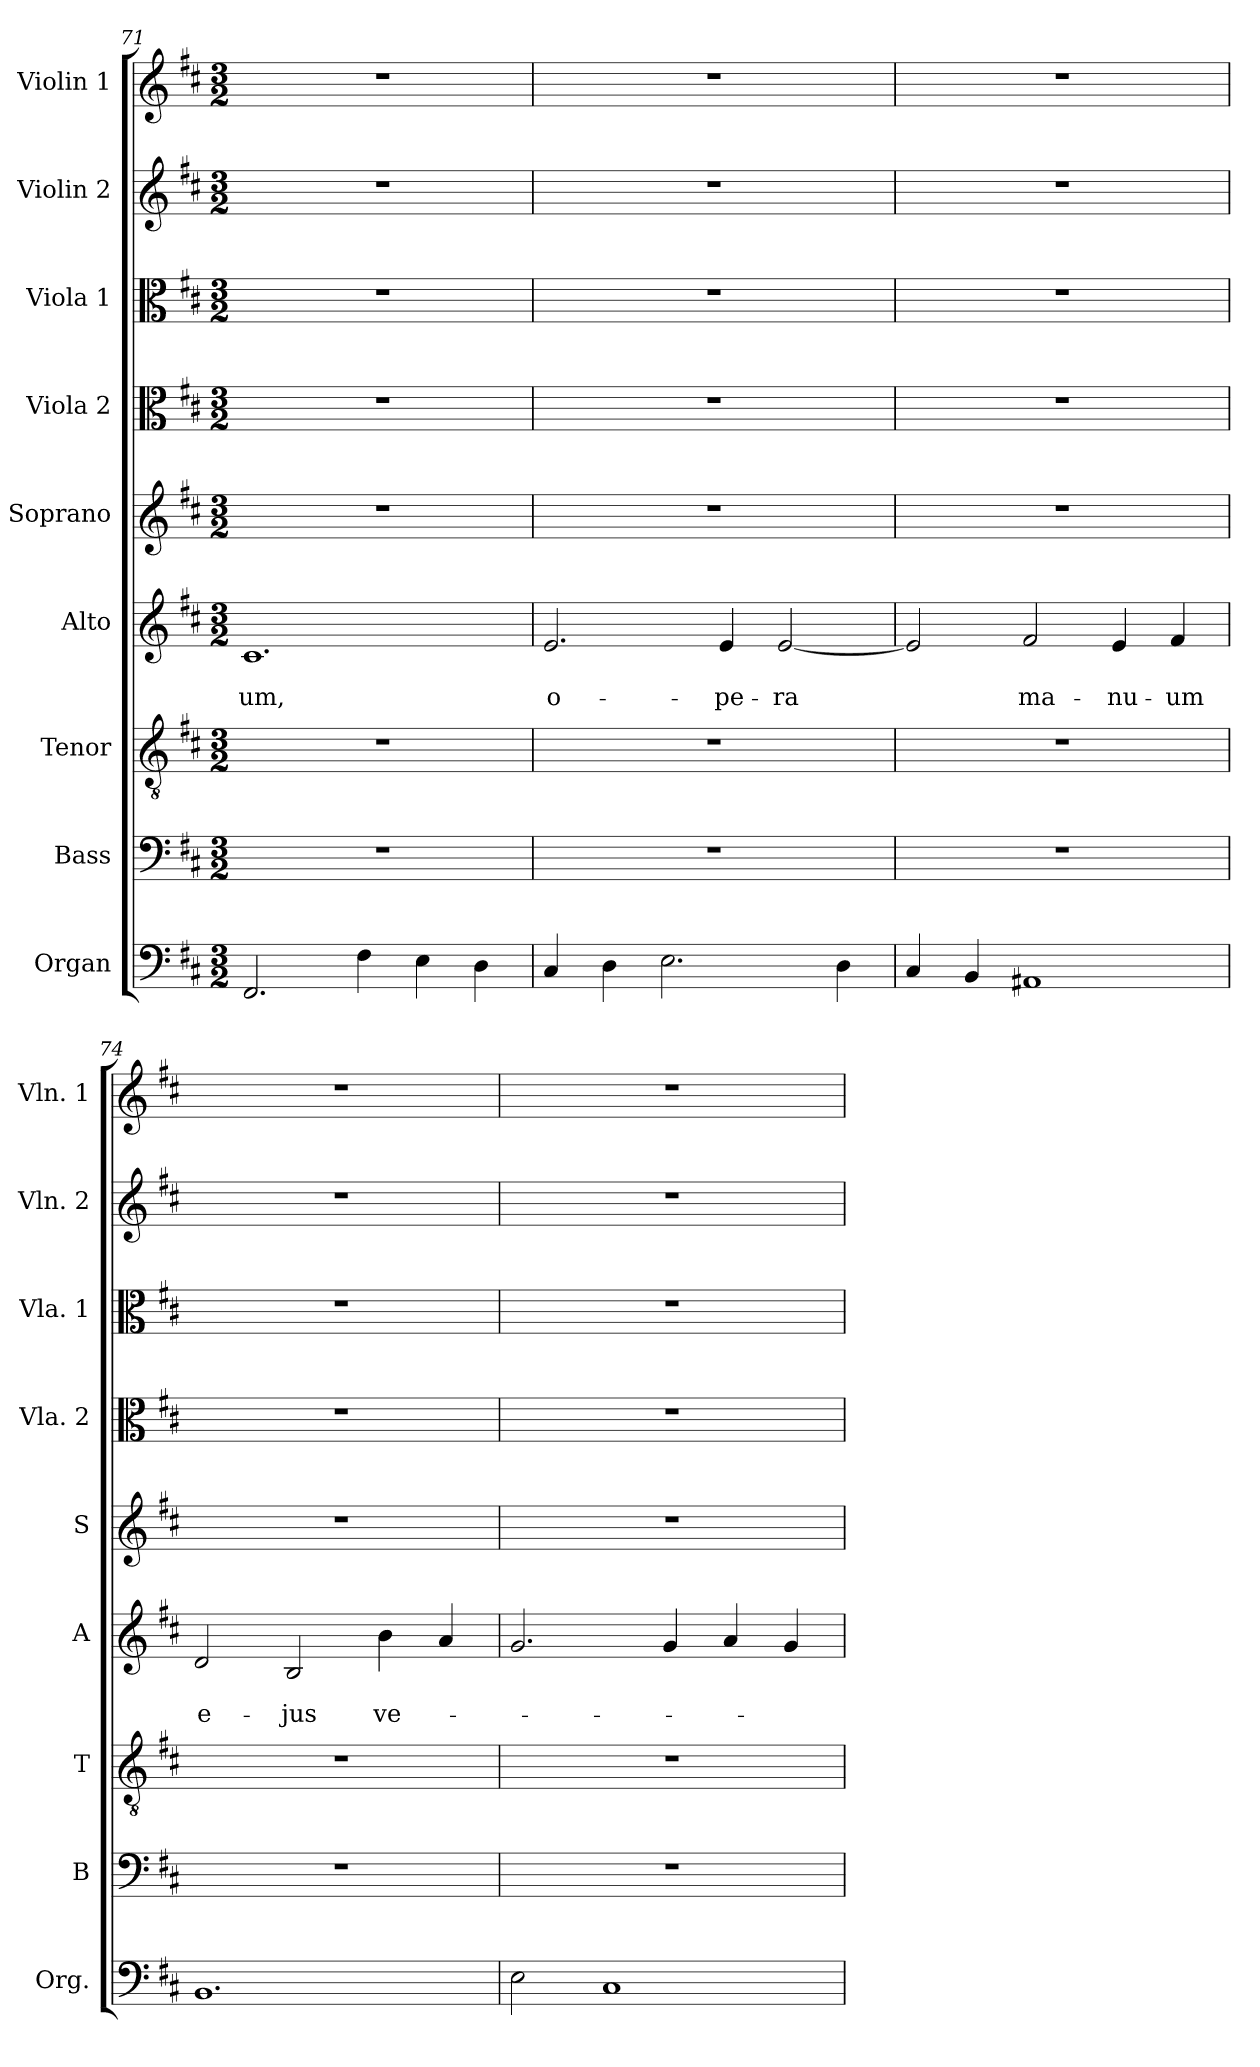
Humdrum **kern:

**kern	**kern	**kern	**kern	**text	**text	**kern	**kern	**kern	**kern	**kern
*part9	*part8	*part7	*part6	*part6	*part6	*part5	*part4	*part3	*part2	*part1
*staff9	*staff8	*staff7	*staff6	*staff6	*staff6	*staff5	*staff4	*staff3	*staff2	*staff1
*I"Organ	*I"Bass	*I"Tenor	*I"Alto	*	*	*I"Soprano	*I"Viola 2	*I"Viola 1	*I"Violin 2	*I"Violin 1
*I'Org.	*I'B	*I'T	*I'A	*	*	*I'S	*I'Vla. 2	*I'Vla. 1	*I'Vln. 2	*I'Vln. 1
!!LO:LB:g=z
*clefF4	*clefF4	*clefGv2	*clefG2	*	*	*clefG2	*clefC3	*clefC3	*clefG2	*clefG2
*k[f#c#]	*k[f#c#]	*k[f#c#]	*k[f#c#]	*	*	*k[f#c#]	*k[f#c#]	*k[f#c#]	*k[f#c#]	*k[f#c#]
*D:	*D:	*D:	*D:	*	*	*D:	*D:	*D:	*D:	*D:
*M3/2	*M3/2	*M3/2	*M3/2	*	*	*M3/2	*M3/2	*M3/2	*M3/2	*M3/2
=71	=71	=71	=71	=71	=71	=71	=71	=71	=71	=71
!	!	!	!	!	!LO:LY:b	!	!	!	!	!
2.FF#/	1.r	1.r	1.c#	.	-um,	1.r	1.r	1.r	1.r	1.r
4F#\	.	.	.	.	.	.	.	.	.	.
4E\	.	.	.	.	.	.	.	.	.	.
4D\	.	.	.	.	.	.	.	.	.	.
=72	=72	=72	=72	=72	=72	=72	=72	=72	=72	=72
!	!	!	!	!	!LO:LY:b	!	!	!	!	!
4C#/	1.r	1.r	2.e/	.	o-	1.r	1.r	1.r	1.r	1.r
4D\	.	.	.	.	.	.	.	.	.	.
2.E\	.	.	.	.	.	.	.	.	.	.
!	!	!	!	!	!LO:LY:b	!	!	!	!	!
.	.	.	4e/	.	-pe-	.	.	.	.	.
!	!	!	!	!	!LO:LY:b	!	!	!	!	!
.	.	.	[2e/	.	-ra	.	.	.	.	.
4D\	.	.	.	.	.	.	.	.	.	.
=73	=73	=73	=73	=73	=73	=73	=73	=73	=73	=73
4C#/	1.r	1.r	2e/]	.	.	1.r	1.r	1.r	1.r	1.r
4BB/	.	.	.	.	.	.	.	.	.	.
!	!	!	!	!	!LO:LY:b	!	!	!	!	!
1AA#X	.	.	2f#/	.	ma-	.	.	.	.	.
!	!	!	!	!	!LO:LY:b	!	!	!	!	!
.	.	.	4e/	.	-nu-	.	.	.	.	.
!	!	!	!	!	!LO:LY:b	!	!	!	!	!
.	.	.	4f#/	.	-um	.	.	.	.	.
=74	=74	=74	=74	=74	=74	=74	=74	=74	=74	=74
!	!	!	!	!	!LO:LY:b	!	!	!	!	!
1.BB	1.r	1.r	2d/	.	e-	1.r	1.r	1.r	1.r	1.r
!	!	!	!	!	!LO:LY:b	!	!	!	!	!
.	.	.	2B/	.	-jus	.	.	.	.	.
!	!	!	!	!	!LO:LY:b	!	!	!	!	!
.	.	.	4b\	.	ve-	.	.	.	.	.
.	.	.	4a/	.	.	.	.	.	.	.
=75	=75	=75	=75	=75	=75	=75	=75	=75	=75	=75
2E\	1.r	1.r	2.g/	.	.	1.r	1.r	1.r	1.r	1.r
1C#	.	.	.	.	.	.	.	.	.	.
.	.	.	4g/	.	.	.	.	.	.	.
.	.	.	4a/	.	.	.	.	.	.	.
.	.	.	4g/	.	.	.	.	.	.	.
=	=	=	=	=	=	=	=	=	=	=
*-	*-	*-	*-	*-	*-	*-	*-	*-	*-	*-
